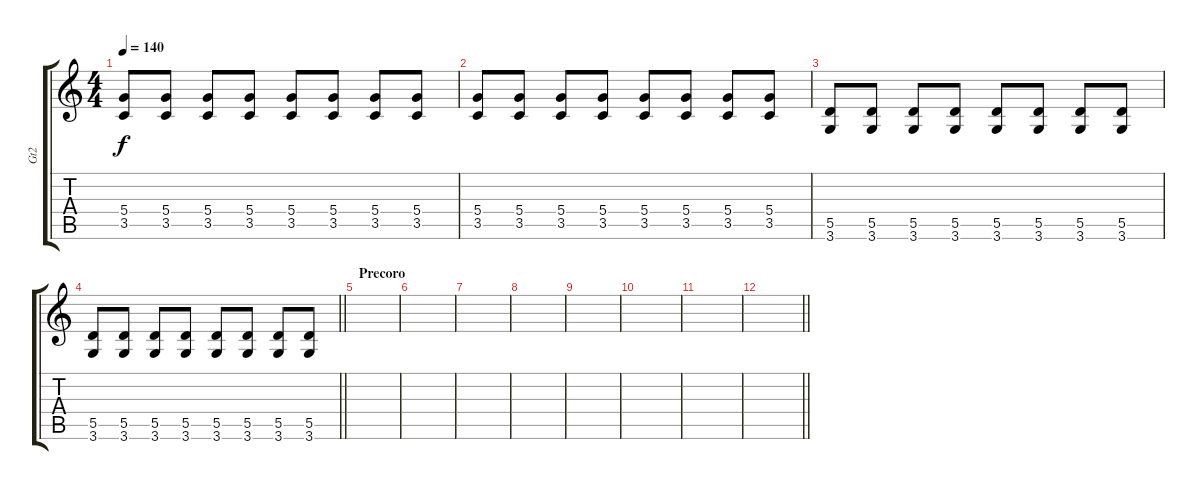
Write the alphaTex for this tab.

\track ("Gt2" "Gt2") {instrument distortionguitar}
\staff {score tabs}
\tuning (E4 B3 G3 D3 A2 E2) {hide}
\ts (4 4)
\tempo 140
\clef g2
\ks c
(5.4 3.5).8{dy f} (5.4 3.5).8 (5.4 3.5).8 (5.4 3.5).8 (5.4 3.5).8 (5.4 3.5).8 (5.4 3.5).8 (5.4 3.5).8 |
(5.4 3.5).8 (5.4 3.5).8 (5.4 3.5).8 (5.4 3.5).8 (5.4 3.5).8 (5.4 3.5).8 (5.4 3.5).8 (5.4 3.5).8 |
(5.5 3.6).8 (5.5 3.6).8 (5.5 3.6).8 (5.5 3.6).8 (5.5 3.6).8 (5.5 3.6).8 (5.5 3.6).8 (5.5 3.6).8 |
\barLineRight lightlight
(5.5 3.6).8 (5.5 3.6).8 (5.5 3.6).8 (5.5 3.6).8 (5.5 3.6).8 (5.5 3.6).8 (5.5 3.6).8 (5.5 3.6).8 |
\section ("" "Precoro")
|
|
|
|
|
|
|
\barLineRight lightlight
